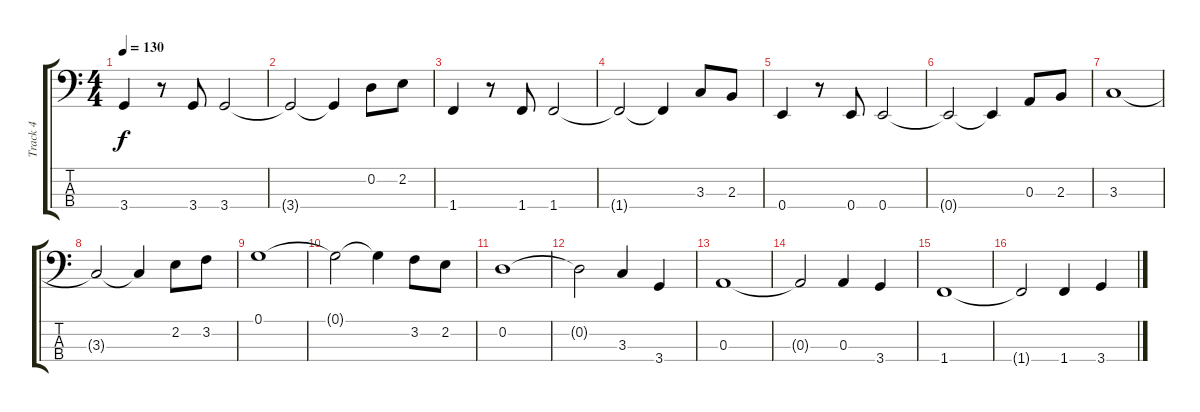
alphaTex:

\track ("Track 4" "Track 4") {instrument electricbassfinger}
\staff {score tabs}
\tuning (G2 D2 A1 E1) {hide}
\ts (4 4)
\tempo 130
\clef f4
\ks c
3.4.4{dy f} r.8 3.4.8 3.4.2 |
3.4{t}.2 3.4{t}.4 0.2.8 2.2.8 |
1.4.4 r.8 1.4.8 1.4.2 |
1.4{t}.2 1.4{t}.4 3.3.8 2.3.8 |
0.4.4 r.8 0.4.8 0.4.2 |
0.4{t}.2 0.4{t}.4 0.3.8 2.3.8 |
3.3.1 |
3.3{t}.2 3.3{t}.4 2.2.8 3.2.8 |
0.1.1 |
0.1{t}.2 0.1{t}.4 3.2.8 2.2.8 |
0.2.1 |
0.2{t}.2 3.3.4 3.4.4 |
0.3.1 |
0.3{t}.2 0.3.4 3.4.4 |
1.4.1 |
1.4{t}.2 1.4.4 3.4.4
